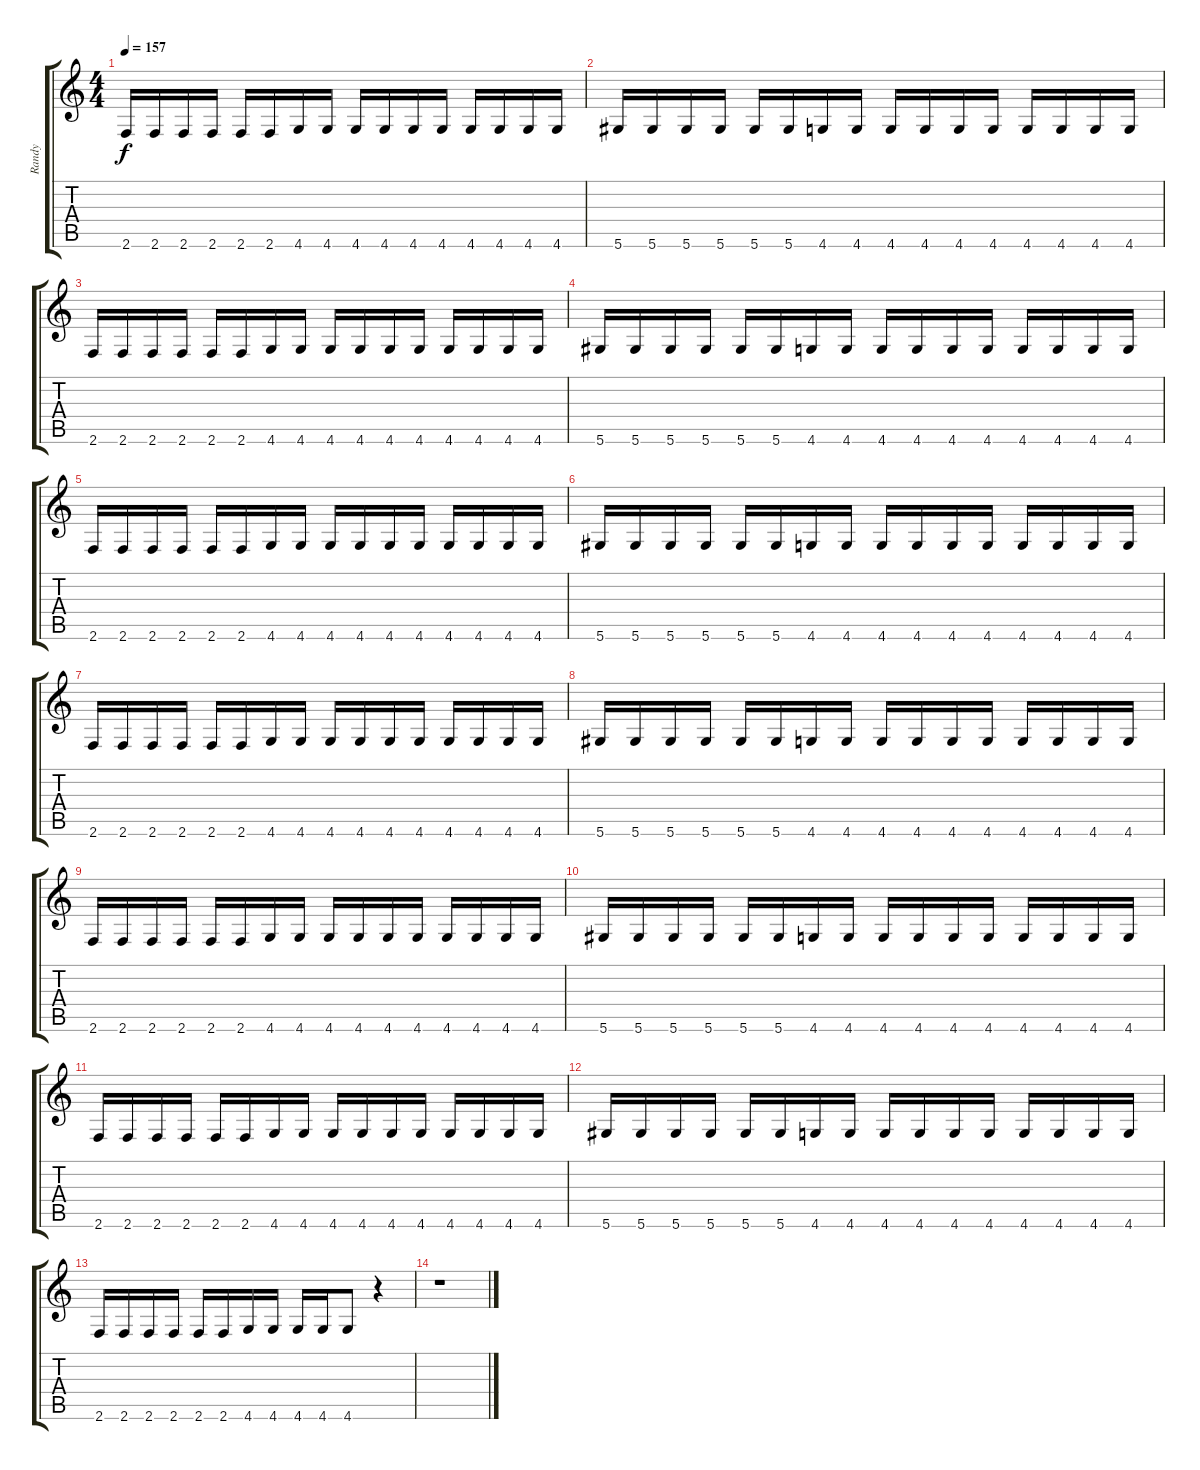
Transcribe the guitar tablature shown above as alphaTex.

\track ("Randy" "Randy") {instrument distortionguitar}
\staff {score tabs}
\tuning (Eb4 Bb3 Gb3 Db3 Ab2 Eb2) {hide}
\ts (4 4)
\tempo 157
\clef g2
\ks c
2.6.16{dy f} 2.6.16 2.6.16 2.6.16 2.6.16 2.6.16 4.6.16 4.6.16 4.6.16 4.6.16 4.6.16 4.6.16 4.6.16 4.6.16 4.6.16 4.6.16 |
5.6.16 5.6.16 5.6.16 5.6.16 5.6.16 5.6.16 4.6.16 4.6.16 4.6.16 4.6.16 4.6.16 4.6.16 4.6.16 4.6.16 4.6.16 4.6.16 |
2.6.16 2.6.16 2.6.16 2.6.16 2.6.16 2.6.16 4.6.16 4.6.16 4.6.16 4.6.16 4.6.16 4.6.16 4.6.16 4.6.16 4.6.16 4.6.16 |
5.6.16 5.6.16 5.6.16 5.6.16 5.6.16 5.6.16 4.6.16 4.6.16 4.6.16 4.6.16 4.6.16 4.6.16 4.6.16 4.6.16 4.6.16 4.6.16 |
2.6.16 2.6.16 2.6.16 2.6.16 2.6.16 2.6.16 4.6.16 4.6.16 4.6.16 4.6.16 4.6.16 4.6.16 4.6.16 4.6.16 4.6.16 4.6.16 |
5.6.16 5.6.16 5.6.16 5.6.16 5.6.16 5.6.16 4.6.16 4.6.16 4.6.16 4.6.16 4.6.16 4.6.16 4.6.16 4.6.16 4.6.16 4.6.16 |
2.6.16 2.6.16 2.6.16 2.6.16 2.6.16 2.6.16 4.6.16 4.6.16 4.6.16 4.6.16 4.6.16 4.6.16 4.6.16 4.6.16 4.6.16 4.6.16 |
5.6.16 5.6.16 5.6.16 5.6.16 5.6.16 5.6.16 4.6.16 4.6.16 4.6.16 4.6.16 4.6.16 4.6.16 4.6.16 4.6.16 4.6.16 4.6.16 |
2.6.16 2.6.16 2.6.16 2.6.16 2.6.16 2.6.16 4.6.16 4.6.16 4.6.16 4.6.16 4.6.16 4.6.16 4.6.16 4.6.16 4.6.16 4.6.16 |
5.6.16 5.6.16 5.6.16 5.6.16 5.6.16 5.6.16 4.6.16 4.6.16 4.6.16 4.6.16 4.6.16 4.6.16 4.6.16 4.6.16 4.6.16 4.6.16 |
2.6.16 2.6.16 2.6.16 2.6.16 2.6.16 2.6.16 4.6.16 4.6.16 4.6.16 4.6.16 4.6.16 4.6.16 4.6.16 4.6.16 4.6.16 4.6.16 |
5.6.16 5.6.16 5.6.16 5.6.16 5.6.16 5.6.16 4.6.16 4.6.16 4.6.16 4.6.16 4.6.16 4.6.16 4.6.16 4.6.16 4.6.16 4.6.16 |
2.6.16 2.6.16 2.6.16 2.6.16 2.6.16 2.6.16 4.6.16 4.6.16 4.6.16 4.6.16 4.6.8 r.4 |
r.1
